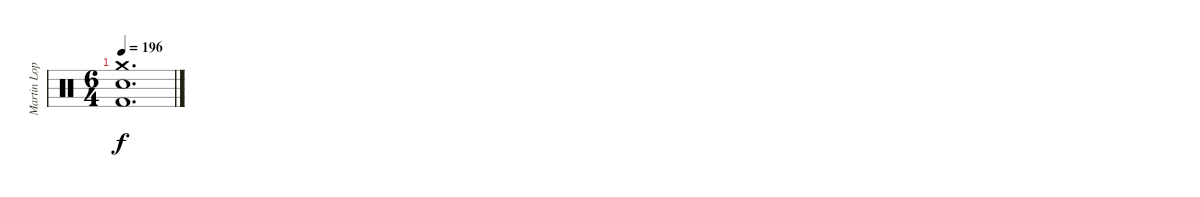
\track ("Martin Lopez" "Martin Lop") {mute instrument percussion}
\staff {score}
\articulation defaults
\ts (6 4)
\tempo 196
\clef neutral
\ks c
("Crash medium (hit)" "Electric Snare (hit)" "Kick (hit) 2").1{d dy f}
